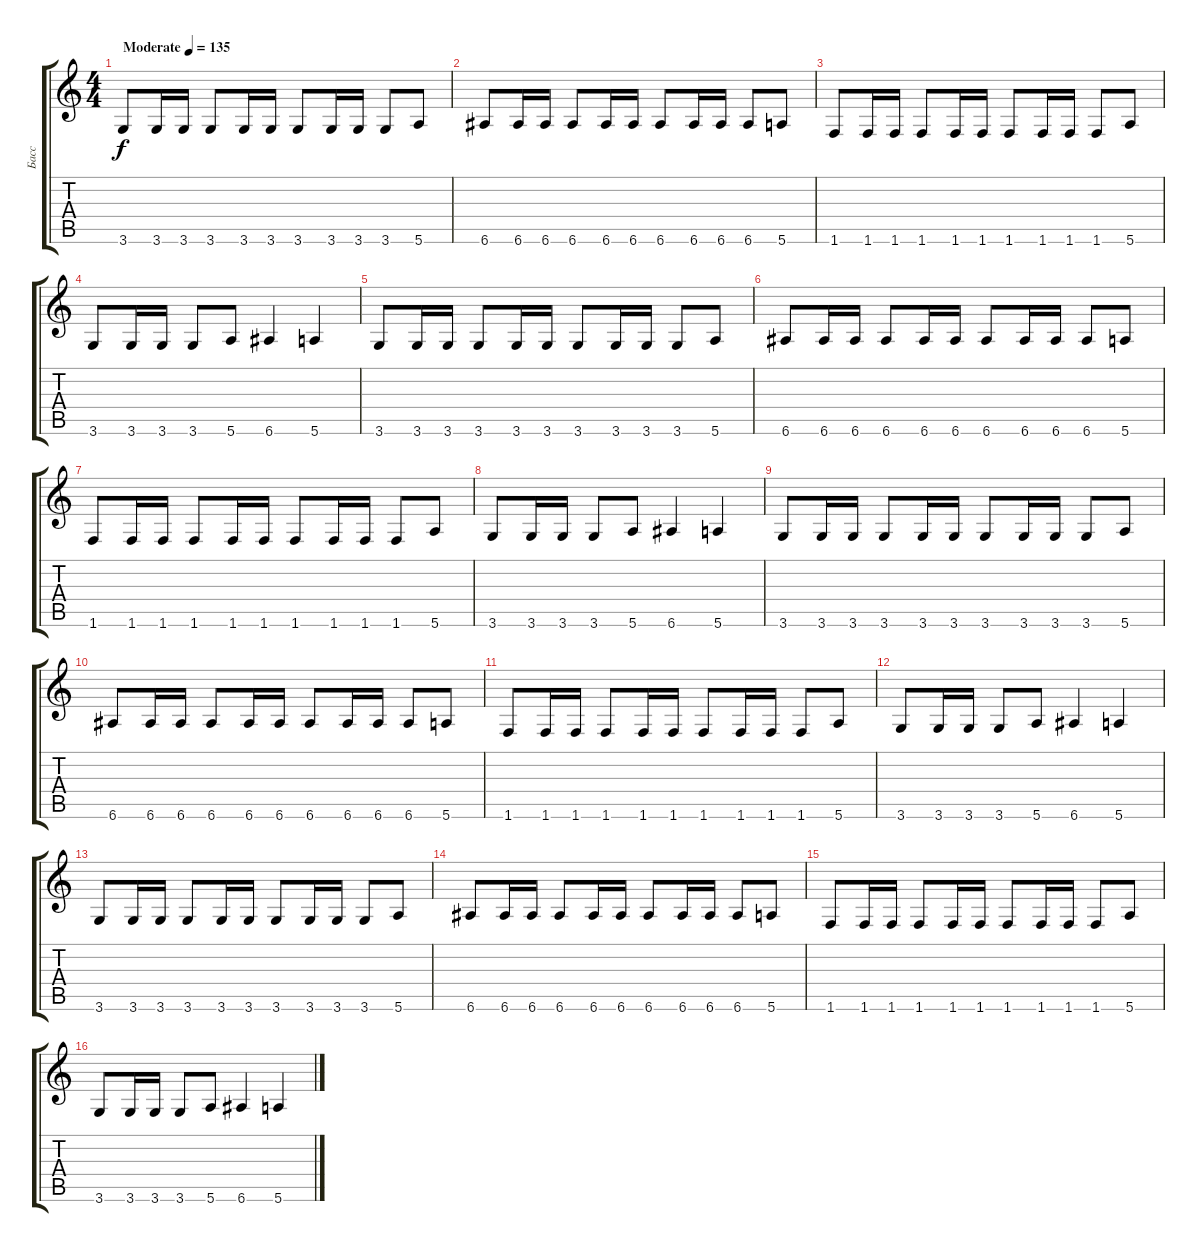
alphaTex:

\track ("Басс" "Басс") {instrument electricbassfinger}
\staff {score tabs}
\tuning (E4 B3 G3 D3 A2 E2) {hide}
\ts (4 4)
\tempo (135 "Moderate")
\clef g2
\ks c
3.6.8{dy f instrument electricbassfinger} 3.6.16 3.6.16 3.6.8 3.6.16 3.6.16 3.6.8 3.6.16 3.6.16 3.6.8 5.6.8 |
6.6.8 6.6.16 6.6.16 6.6.8 6.6.16 6.6.16 6.6.8 6.6.16 6.6.16 6.6.8 5.6.8 |
1.6.8 1.6.16 1.6.16 1.6.8 1.6.16 1.6.16 1.6.8 1.6.16 1.6.16 1.6.8 5.6.8 |
3.6.8 3.6.16 3.6.16 3.6.8 5.6.8 6.6.4 5.6.4 |
3.6.8 3.6.16 3.6.16 3.6.8 3.6.16 3.6.16 3.6.8 3.6.16 3.6.16 3.6.8 5.6.8 |
6.6.8 6.6.16 6.6.16 6.6.8 6.6.16 6.6.16 6.6.8 6.6.16 6.6.16 6.6.8 5.6.8 |
1.6.8 1.6.16 1.6.16 1.6.8 1.6.16 1.6.16 1.6.8 1.6.16 1.6.16 1.6.8 5.6.8 |
3.6.8 3.6.16 3.6.16 3.6.8 5.6.8 6.6.4 5.6.4 |
3.6.8 3.6.16 3.6.16 3.6.8 3.6.16 3.6.16 3.6.8 3.6.16 3.6.16 3.6.8 5.6.8 |
6.6.8 6.6.16 6.6.16 6.6.8 6.6.16 6.6.16 6.6.8 6.6.16 6.6.16 6.6.8 5.6.8 |
1.6.8 1.6.16 1.6.16 1.6.8 1.6.16 1.6.16 1.6.8 1.6.16 1.6.16 1.6.8 5.6.8 |
3.6.8 3.6.16 3.6.16 3.6.8 5.6.8 6.6.4 5.6.4 |
3.6.8 3.6.16 3.6.16 3.6.8 3.6.16 3.6.16 3.6.8 3.6.16 3.6.16 3.6.8 5.6.8 |
6.6.8 6.6.16 6.6.16 6.6.8 6.6.16 6.6.16 6.6.8 6.6.16 6.6.16 6.6.8 5.6.8 |
1.6.8 1.6.16 1.6.16 1.6.8 1.6.16 1.6.16 1.6.8 1.6.16 1.6.16 1.6.8 5.6.8 |
3.6.8 3.6.16 3.6.16 3.6.8 5.6.8 6.6.4 5.6.4
